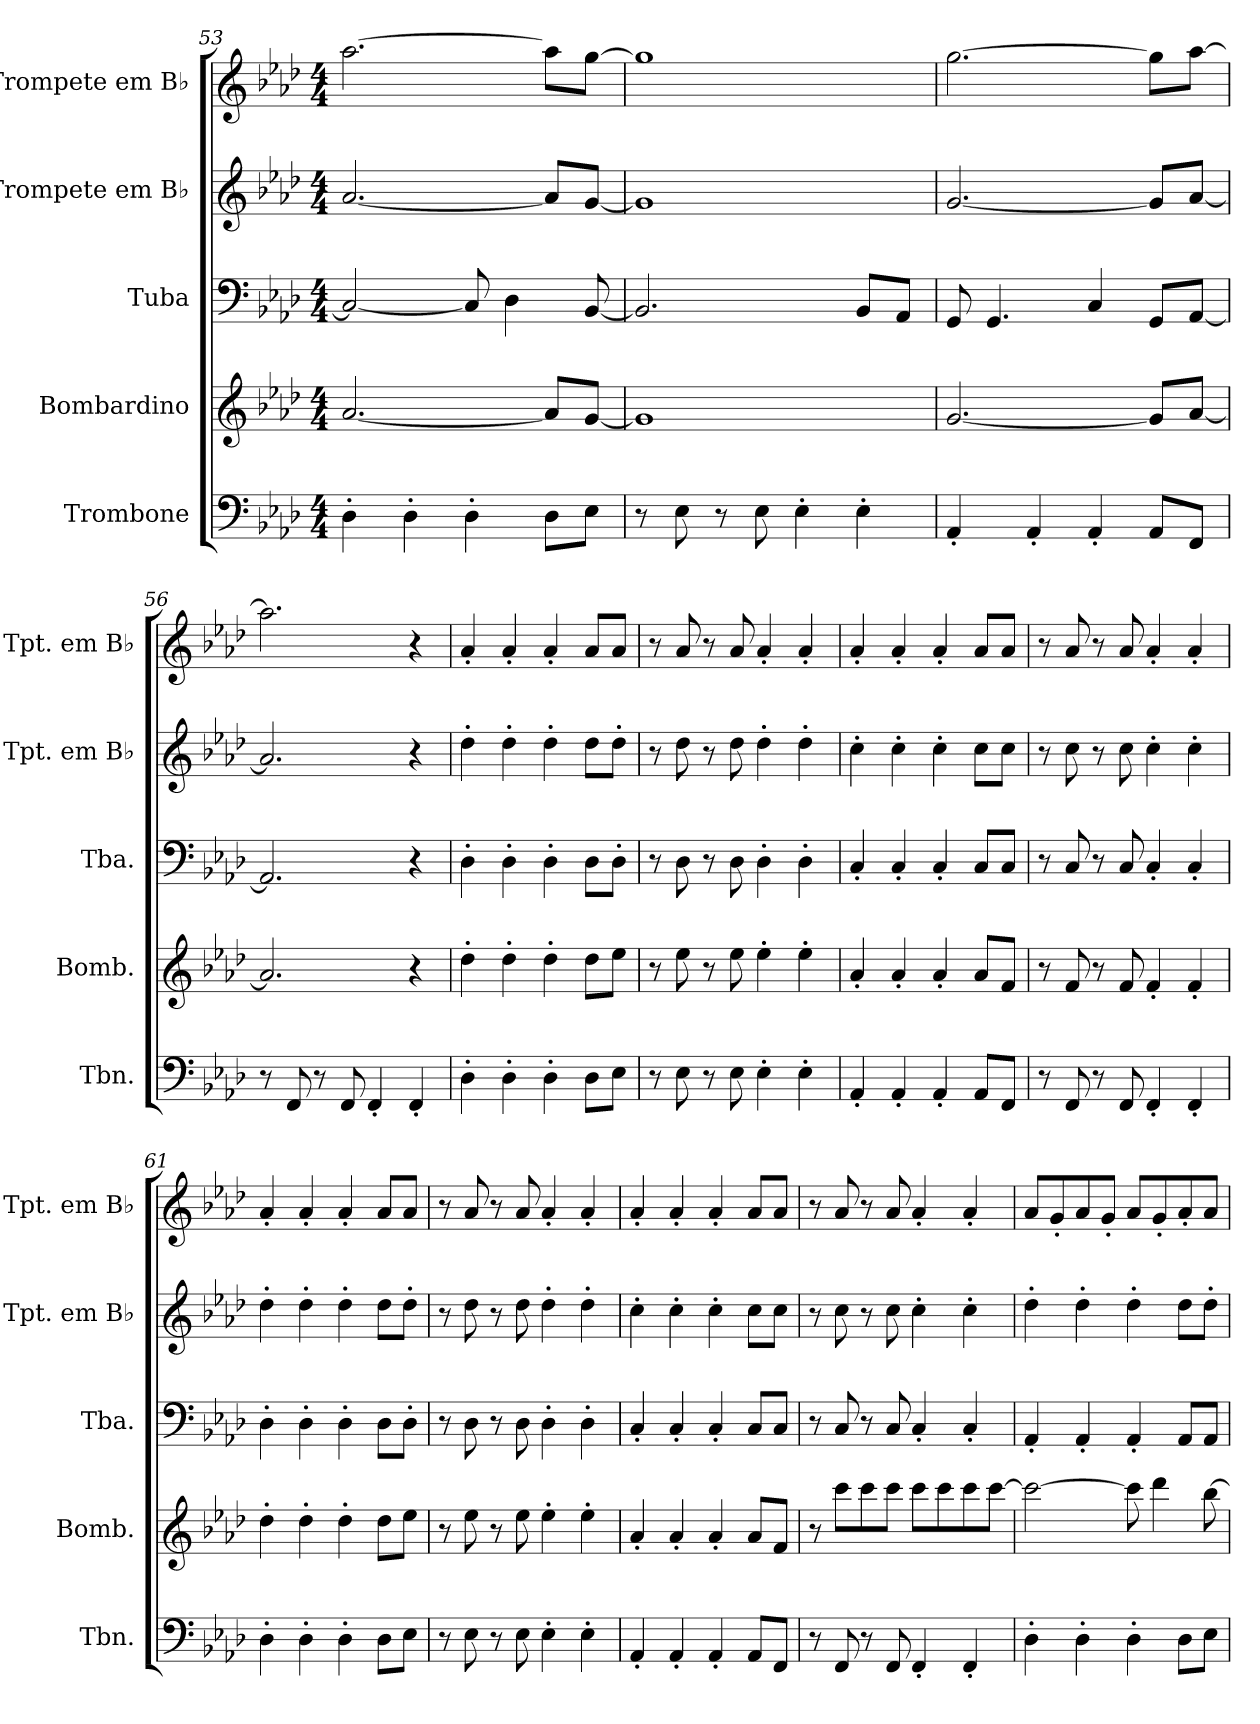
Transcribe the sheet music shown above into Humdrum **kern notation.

**kern	**kern	**kern	**kern	**kern
*part5	*part4	*part3	*part2	*part1
*staff5	*staff4	*staff3	*staff2	*staff1
*I"Trombone	*I"Bombardino	*I"Tuba	*I"Trompete em B♭	*I"Trompete em B♭
*I'Tbn.	*I'Bomb.	*I'Tba.	*I'Tpt. em B♭	*I'Tpt. em B♭
*clefF4	*clefG2	*clefF4	*clefG2	*clefG2
*	*ITrd14c24	*ITrd-7c-12	*ITrd7c12	*ITrd7c12
*k[b-e-a-d-]	*k[b-e-a-d-]	*k[b-e-a-d-]	*k[b-e-a-d-]	*k[b-e-a-d-]
*M4/4	*M4/4	*M4/4	*M4/4	*M4/4
=53	=53	=53	=53	=53
4D-'\	[2.AA-/	2c/_	[2.A-/	[2.a-\
4D-'\	.	.	.	.
4D-'\	.	8c/]	.	.
.	.	4d-\	.	.
8D-\L	8AA-/L]	.	8A-/L]	8a-\L]
8E-\J	[8GG/J	[8B-/	[8G/J	[8g\J
=54	=54	=54	=54	=54
8r	1GG]	2.B-/]	1G]	1g]
8E-\	.	.	.	.
8r	.	.	.	.
8E-\	.	.	.	.
4E-'\	.	.	.	.
4E-'\	.	8B-/L	.	.
.	.	8A-/J	.	.
=55	=55	=55	=55	=55
4AA-'/	[2.GG/	8G/	[2.G/	[2.g\
.	.	4.G/	.	.
4AA-'/	.	.	.	.
4AA-'/	.	4c/	.	.
8AA-/L	8GG/L]	8G/L	8G/L]	8g\L]
8FF/J	[8AA-/J	[8A-/J	[8A-/J	[8a-\J
=56	=56	=56	=56	=56
8r	2.AA-/]	2.A-/]	2.A-/]	2.a-\]
8FF/	.	.	.	.
8r	.	.	.	.
8FF/	.	.	.	.
4FF'/	.	.	.	.
4FF'/	4r	4r	4r	4r
!!LO:PB:g=z
=57	=57	=57	=57	=57
4D-'\	4D-'\	4d-'\	4d-'\	4A-'/
4D-'\	4D-'\	4d-'\	4d-'\	4A-'/
4D-'\	4D-'\	4d-'\	4d-'\	4A-'/
8D-\L	8D-\L	8d-\L	8d-\L	8A-/L
8E-\J	8E-\J	8d-'\J	8d-'\J	8A-/J
=58	=58	=58	=58	=58
8r	8r	8r	8r	8r
8E-\	8E-\	8d-\	8d-\	8A-/
8r	8r	8r	8r	8r
8E-\	8E-\	8d-\	8d-\	8A-/
4E-'\	4E-'\	4d-'\	4d-'\	4A-'/
4E-'\	4E-'\	4d-'\	4d-'\	4A-'/
=59	=59	=59	=59	=59
4AA-'/	4AA-'/	4c'/	4c'\	4A-'/
4AA-'/	4AA-'/	4c'/	4c'\	4A-'/
4AA-'/	4AA-'/	4c'/	4c'\	4A-'/
8AA-/L	8AA-/L	8c/L	8c\L	8A-/L
8FF/J	8FF/J	8c/J	8c\J	8A-/J
=60	=60	=60	=60	=60
8r	8r	8r	8r	8r
8FF/	8FF/	8c/	8c\	8A-/
8r	8r	8r	8r	8r
8FF/	8FF/	8c/	8c\	8A-/
4FF'/	4FF'/	4c'/	4c'\	4A-'/
4FF'/	4FF'/	4c'/	4c'\	4A-'/
=61	=61	=61	=61	=61
4D-'\	4D-'\	4d-'\	4d-'\	4A-'/
4D-'\	4D-'\	4d-'\	4d-'\	4A-'/
4D-'\	4D-'\	4d-'\	4d-'\	4A-'/
8D-\L	8D-\L	8d-\L	8d-\L	8A-/L
8E-\J	8E-\J	8d-'\J	8d-'\J	8A-/J
=62	=62	=62	=62	=62
8r	8r	8r	8r	8r
8E-\	8E-\	8d-\	8d-\	8A-/
8r	8r	8r	8r	8r
8E-\	8E-\	8d-\	8d-\	8A-/
4E-'\	4E-'\	4d-'\	4d-'\	4A-'/
4E-'\	4E-'\	4d-'\	4d-'\	4A-'/
!!LO:LB:g=z
=63	=63	=63	=63	=63
4AA-'/	4AA-'/	4c'/	4c'\	4A-'/
4AA-'/	4AA-'/	4c'/	4c'\	4A-'/
4AA-'/	4AA-'/	4c'/	4c'\	4A-'/
8AA-/L	8AA-/L	8c/L	8c\L	8A-/L
8FF/J	8FF/J	8c/J	8c\J	8A-/J
=64	=64	=64	=64	=64
8r	8r	8r	8r	8r
8FF/	8c\L	8c/	8c\	8A-/
8r	8c\	8r	8r	8r
8FF/	8c\J	8c/	8c\	8A-/
4FF'/	8c\L	4c'/	4c'\	4A-'/
.	8c\	.	.	.
4FF'/	8c\	4c'/	4c'\	4A-'/
.	[8c\J	.	.	.
=65	=65	=65	=65	=65
4D-'\	2c\_	4A-'/	4d-'\	8A-/L
.	.	.	.	8G'/
4D-'\	.	4A-'/	4d-'\	8A-/
.	.	.	.	8G'/J
4D-'\	8c\]	4A-'/	4d-'\	8A-/L
.	4d-\	.	.	8G'/
8D-\L	.	8A-/L	8d-\L	8A-'/
8E-\J	[8B-\	8A-/J	8d-'\J	8A-/J
=	=	=	=	=
*-	*-	*-	*-	*-
